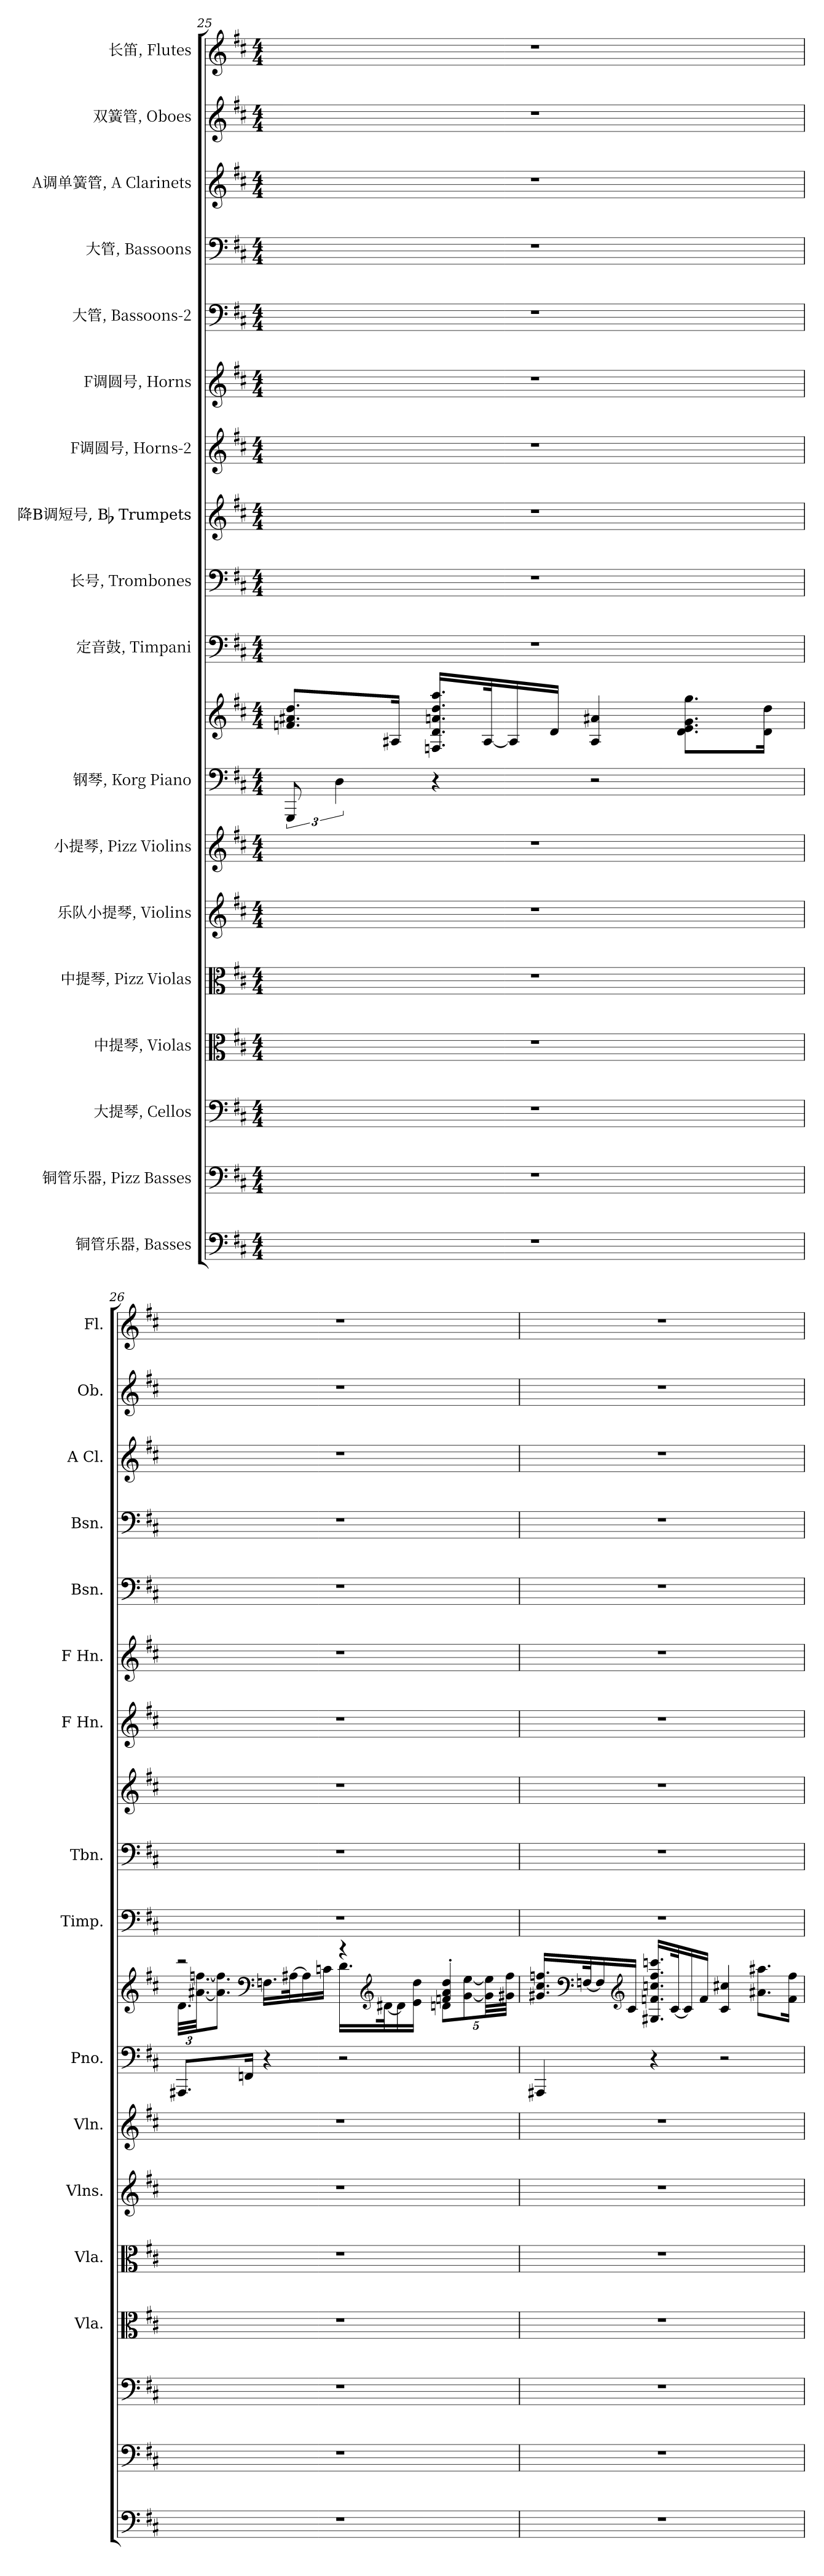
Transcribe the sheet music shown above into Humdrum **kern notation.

**kern	**kern	**kern	**kern	**kern	**kern	**kern	**kern	**kern	**kern	**kern	**kern	**kern	**kern	**kern	**kern	**kern	**kern	**kern
*part18	*part17	*part16	*part15	*part14	*part13	*part12	*part11	*part11	*part10	*part9	*part8	*part7	*part6	*part5	*part4	*part3	*part2	*part1
*staff19	*staff18	*staff17	*staff16	*staff15	*staff14	*staff13	*staff12	*staff11	*staff10	*staff9	*staff8	*staff7	*staff6	*staff5	*staff4	*staff3	*staff2	*staff1
*I"铜管乐器, Basses	*I"铜管乐器, Pizz Basses	*I"大提琴, Cellos	*I"中提琴, Violas	*I"中提琴, Pizz Violas	*I"乐队小提琴, Violins	*I"小提琴, Pizz Violins	*I"钢琴, Korg Piano	*	*I"定音鼓, Timpani	*I"长号, Trombones	*I"降B调短号, Bb Trumpets	*I"F调圆号, Horns-2	*I"F调圆号, Horns	*I"大管, Bassoons-2	*I"大管, Bassoons	*I"A调单簧管, A Clarinets	*I"双簧管, Oboes	*I"长笛, Flutes
*	*	*	*I'Vla.	*I'Vla.	*I'Vlns.	*I'Vln.	*I'Pno.	*	*I'Timp.	*I'Tbn.	*	*I'F Hn.	*I'F Hn.	*I'Bsn.	*I'Bsn.	*I'A Cl.	*I'Ob.	*I'Fl.
*clefF4	*clefF4	*clefF4	*clefC3	*clefC3	*clefG2	*clefG2	*clefF4	*clefG2	*clefF4	*clefF4	*clefG2	*clefG2	*clefG2	*clefF4	*clefF4	*clefG2	*clefG2	*clefG2
*	*	*	*	*	*	*	*	*	*	*	*ITrd1c2	*ITrd4c7	*ITrd4c7	*	*	*ITrd2c3	*	*
*k[f#c#]	*k[f#c#]	*k[f#c#]	*k[f#c#]	*k[f#c#]	*k[f#c#]	*k[f#c#]	*k[f#c#]	*k[f#c#]	*k[f#c#]	*k[f#c#]	*k[]	*k[f#]	*k[f#]	*k[f#c#]	*k[f#c#]	*k[f#c#g#d#a#]	*k[f#c#]	*k[f#c#]
*M4/4	*M4/4	*M4/4	*M4/4	*M4/4	*M4/4	*M4/4	*M4/4	*M4/4	*M4/4	*M4/4	*M4/4	*M4/4	*M4/4	*M4/4	*M4/4	*M4/4	*M4/4	*M4/4
=25	=25	=25	=25	=25	=25	=25	=25	=25	=25	=25	=25	=25	=25	=25	=25	=25	=25	=25
1r	1r	1r	1r	1r	1r	1r	12GGG/	8.fn/ 8.a#X/ 8.dd/L	1r	1r	1r	1r	1r	1r	1r	1r	1r	1r
.	.	.	.	.	.	.	6D\	.	.	.	.	.	.	.	.	.	.	.
.	.	.	.	.	.	.	.	16A#X/Jk	.	.	.	.	.	.	.	.	.	.
.	.	.	.	.	.	.	4r	16.Fn/ 16.d/ 16.an/ 16.dd/ 16.aa/LL	.	.	.	.	.	.	.	.	.	.
.	.	.	.	.	.	.	.	[32A#/K	.	.	.	.	.	.	.	.	.	.
.	.	.	.	.	.	.	.	16A#/]	.	.	.	.	.	.	.	.	.	.
.	.	.	.	.	.	.	.	16d/JJ	.	.	.	.	.	.	.	.	.	.
.	.	.	.	.	.	.	2r	4A#/ 4a#X/	.	.	.	.	.	.	.	.	.	.
.	.	.	.	.	.	.	.	8.d\ 8.e\ 8.g\ 8.gg\L	.	.	.	.	.	.	.	.	.	.
.	.	.	.	.	.	.	.	16d\ 16dd\Jk	.	.	.	.	.	.	.	.	.	.
!!LO:PB:g=z
=26	=26	=26	=26	=26	=26	=26	=26	=26	=26	=26	=26	=26	=26	=26	=26	=26	=26	=26
*	*	*	*	*	*	*	*	*^	*	*	*	*	*	*	*	*	*	*
*	*	*	*	*	*	*	*	*	*Xbrackettup	*	*	*	*	*	*	*	*	*	*
1r	1r	1r	1r	1r	1r	1r	8.AAA#X/L	2r	48.d\LLL	1r	1r	1r	1r	1r	1r	1r	1r	1r	1r
.	.	.	.	.	.	.	.	.	[48.a#X\ [48.ffn\JJ	.	.	.	.	.	.	.	.	.	.
.	.	.	.	.	.	.	.	.	8.a#\] 8.ff\]J	.	.	.	.	.	.	.	.	.	.
.	.	.	.	.	.	.	16FFn/Jk	.	.	.	.	.	.	.	.	.	.	.	.
*	*	*	*	*	*	*	*	*clefF4	*	*	*	*	*	*	*	*	*	*	*
.	.	.	.	.	.	.	4r	.	16.Fn\LL	.	.	.	.	.	.	.	.	.	.
.	.	.	.	.	.	.	.	.	[32A#X\K	.	.	.	.	.	.	.	.	.	.
.	.	.	.	.	.	.	.	.	16A#\]	.	.	.	.	.	.	.	.	.	.
.	.	.	.	.	.	.	.	.	16cn\JJ	.	.	.	.	.	.	.	.	.	.
.	.	.	.	.	.	.	2r	4r	16.d\LL	.	.	.	.	.	.	.	.	.	.
*	*	*	*	*	*	*	*	*clefG2	*	*	*	*	*	*	*	*	*	*	*
.	.	.	.	.	.	.	.	.	[32d#X\K	.	.	.	.	.	.	.	.	.	.
.	.	.	.	.	.	.	.	.	16d#\]	.	.	.	.	.	.	.	.	.	.
.	.	.	.	.	.	.	.	.	16e\ 16dd\JJ	.	.	.	.	.	.	.	.	.	.
.	.	.	.	.	.	.	.	4fn/' 4a#/' 4dd/'	10dn\L	.	.	.	.	.	.	.	.	.	.
.	.	.	.	.	.	.	.	.	[10g\ [10ee\	.	.	.	.	.	.	.	.	.	.
.	.	.	.	.	.	.	.	.	40g\] 40ee\]LL	.	.	.	.	.	.	.	.	.	.
.	.	.	.	.	.	.	.	.	40g#X\ 40ff\JJJ	.	.	.	.	.	.	.	.	.	.
*	*	*	*	*	*	*	*	*v	*v	*	*	*	*	*	*	*	*	*	*
!!LO:PB:g=z
=27	=27	=27	=27	=27	=27	=27	=27	=27	=27	=27	=27	=27	=27	=27	=27	=27	=27	=27
1r	1r	1r	1r	1r	1r	1r	4AAA#X/	16.g#X/ 16.cc#/ 16.ffn/LL	1r	1r	1r	1r	1r	1r	1r	1r	1r	1r
*	*	*	*	*	*	*	*	*clefF4	*	*	*	*	*	*	*	*	*	*
.	.	.	.	.	.	.	.	[32Fn/K	.	.	.	.	.	.	.	.	.	.
.	.	.	.	.	.	.	.	16F/]	.	.	.	.	.	.	.	.	.	.
*	*	*	*	*	*	*	*	*clefG2	*	*	*	*	*	*	*	*	*	*
.	.	.	.	.	.	.	.	16c#/JJ	.	.	.	.	.	.	.	.	.	.
.	.	.	.	.	.	.	4r	16.G#X/ 16.fn/ 16.ccn/ 16.ff/ 16.cccn/LL	.	.	.	.	.	.	.	.	.	.
.	.	.	.	.	.	.	.	[32c#/K	.	.	.	.	.	.	.	.	.	.
.	.	.	.	.	.	.	.	16c#/]	.	.	.	.	.	.	.	.	.	.
.	.	.	.	.	.	.	.	16f/JJ	.	.	.	.	.	.	.	.	.	.
.	.	.	.	.	.	.	2r	4c#/ 4cc#X/	.	.	.	.	.	.	.	.	.	.
.	.	.	.	.	.	.	.	8.a#X\ 8.aa#X\L	.	.	.	.	.	.	.	.	.	.
.	.	.	.	.	.	.	.	16f\ 16ff\Jk	.	.	.	.	.	.	.	.	.	.
=	=	=	=	=	=	=	=	=	=	=	=	=	=	=	=	=	=	=
*-	*-	*-	*-	*-	*-	*-	*-	*-	*-	*-	*-	*-	*-	*-	*-	*-	*-	*-
